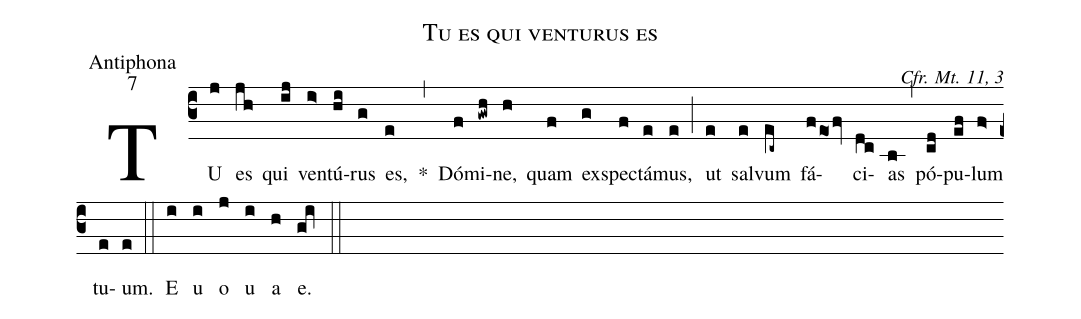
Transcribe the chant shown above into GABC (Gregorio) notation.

name:Tu es qui venturus es;
office-part:Antiphona;
mode:7;
commentary:Cfr. Mt. 11, 3;
%%
(c3) TU(j) es(jh) qui(ij) ven(i>)tú(hi)rus(g) es,(e) *(,) Dó(f)mi(gwh)ne,(h) quam(f) ex(g)spec(f)tá(e)mus,(e) (;) ut(e) sal(e)vum(ec~) fá(feofv)ci(dc)as(b) (,) pó(cd)pu(ef)lum(f>) tu(e)um.(e) (::) E(i) u(i) o(j) u(i) a(h) e.(goqi) (::)
